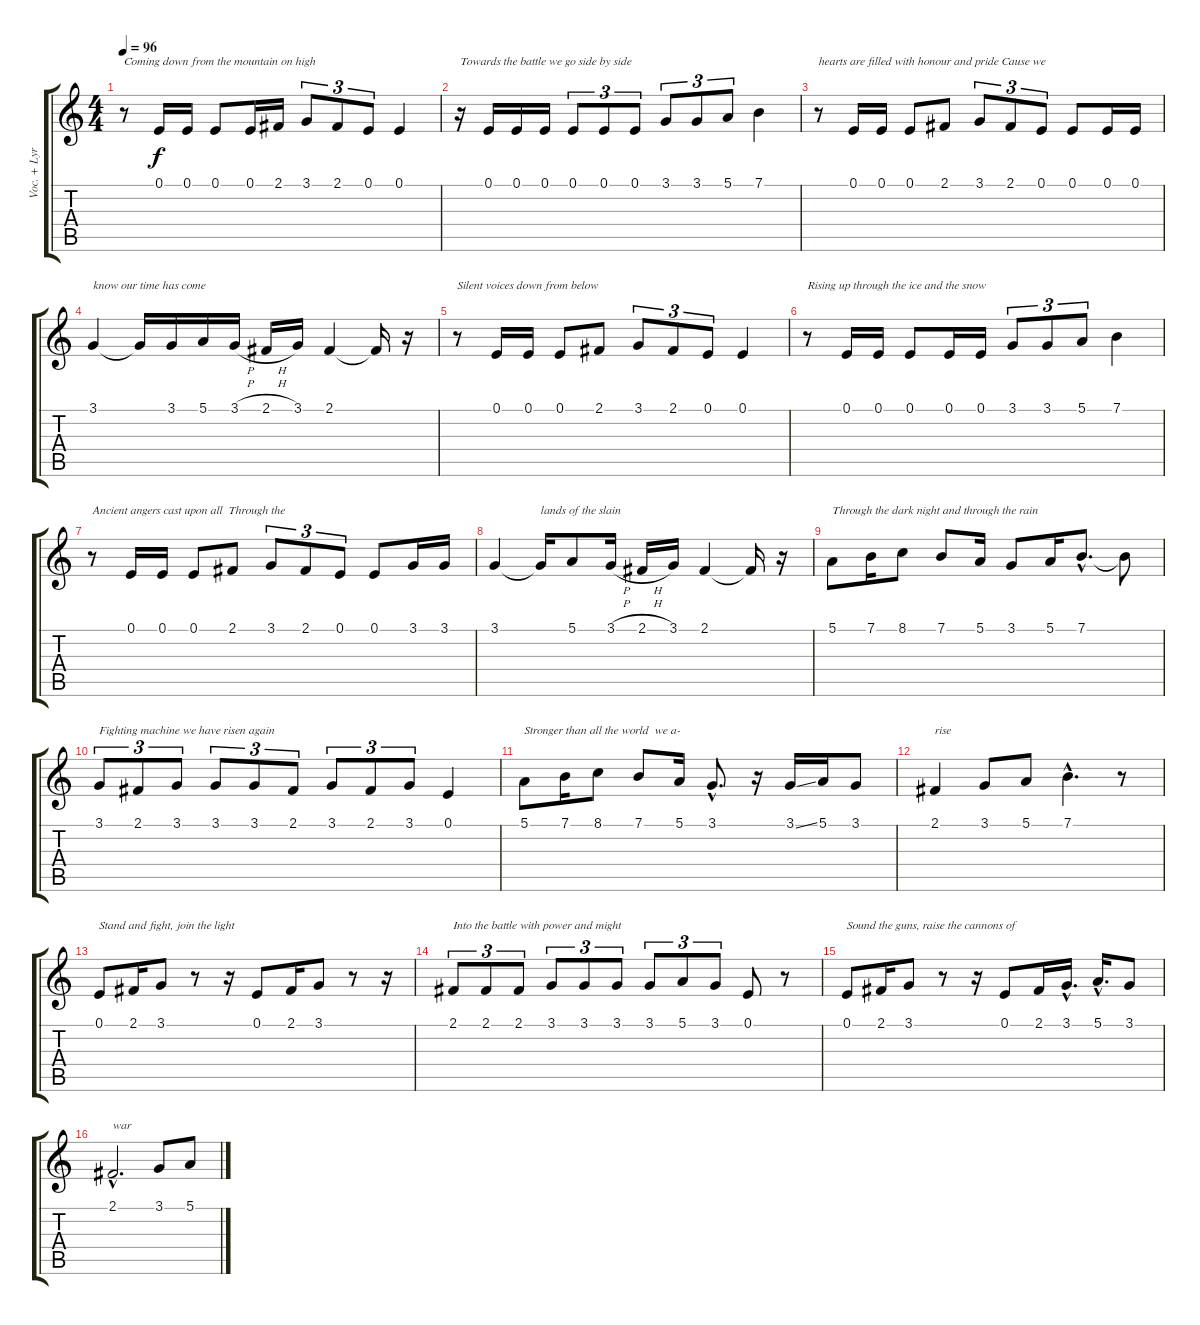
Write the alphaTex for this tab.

\track ("Voc. + Lyr." "Voc. + Lyr") {instrument frenchhorn}
\staff {score tabs}
\tuning (E4 B3 G3 D3 A2 E2) {hide}
\ts (4 4)
\tempo 96
\clef g2
\ks c
r.8{txt "Coming down from the mountain on high" dy f} 0.1.16 0.1.16 0.1.8 0.1.16 2.1.16 3.1.8{tu (3 2)} 2.1.8{tu (3 2)} 0.1.8{tu (3 2)} 0.1.4 |
r.16{txt "Towards the battle we go side by side "} 0.1.16 0.1.16 0.1.16 0.1.8{tu (3 2)} 0.1.8{tu (3 2)} 0.1.8{tu (3 2)} 3.1.8{tu (3 2)} 3.1.8{tu (3 2)} 5.1.8{tu (3 2)} 7.1.4 |
r.8{txt "hearts are filled with honour and pride Cause we"} 0.1.16 0.1.16 0.1.8 2.1.8 3.1.8{tu (3 2)} 2.1.8{tu (3 2)} 0.1.8{tu (3 2)} 0.1.8 0.1.16 0.1.16 |
3.1.4{txt "know our time has come "} 3.1{t}.16 3.1.16 5.1.16 3.1{h}.16 2.1{h}.16 3.1.16 2.1.4 2.1{t}.16 r.16 |
r.8{txt "Silent voices down from below "} 0.1.16 0.1.16 0.1.8 2.1.8 3.1.8{tu (3 2)} 2.1.8{tu (3 2)} 0.1.8{tu (3 2)} 0.1.4 |
r.8{txt "Rising up through the ice and the snow "} 0.1.16 0.1.16 0.1.8 0.1.16 0.1.16 3.1.8{tu (3 2)} 3.1.8{tu (3 2)} 5.1.8{tu (3 2)} 7.1.4 |
r.8{txt "Ancient angers cast upon all  Through the"} 0.1.16 0.1.16 0.1.8 2.1.8 3.1.8{tu (3 2)} 2.1.8{tu (3 2)} 0.1.8{tu (3 2)} 0.1.8 3.1.16 3.1.16 |
3.1.4 3.1{t}.16{txt "lands of the slain "} 5.1.8 3.1{h}.16 2.1{h}.16 3.1.16 2.1.4 2.1{t}.16 r.16 |
5.1.8{txt "Through the dark night and through the rain"} 7.1.16 8.1.8 7.1.8 5.1.16 3.1.8 5.1.16 7.1{hac}.8{d} 7.1{t}.8 |
3.1.8{tu (3 2) txt "Fighting machine we have risen again"} 2.1.8{tu (3 2)} 3.1.8{tu (3 2)} 3.1.8{tu (3 2)} 3.1.8{tu (3 2)} 2.1.8{tu (3 2)} 3.1.8{tu (3 2)} 2.1.8{tu (3 2)} 3.1.8{tu (3 2)} 0.1.4 |
5.1.8{txt "Stronger than all the world  we a-"} 7.1.16 8.1.8 7.1.8 5.1.16 3.1{hac}.8{d} r.16 3.1{ss}.16 5.1.16 3.1.8 |
2.1.4{txt "rise"} 3.1.8 5.1.8 7.1{hac}.4{d} r.8 |
0.1.8{txt "Stand and fight, join the light "} 2.1.16 3.1.8 r.8 r.16 0.1.8 2.1.16 3.1.8 r.8 r.16 |
2.1.8{tu (3 2) txt "Into the battle with power and might "} 2.1.8{tu (3 2)} 2.1.8{tu (3 2)} 3.1.8{tu (3 2)} 3.1.8{tu (3 2)} 3.1.8{tu (3 2)} 3.1.8{tu (3 2)} 5.1.8{tu (3 2)} 3.1.8{tu (3 2)} 0.1.8 r.8 |
0.1.8{txt "Sound the guns, raise the cannons of"} 2.1.16 3.1.8 r.8 r.16 0.1.8 2.1.16 3.1{hac}.16{d} 5.1{hac}.16{d} 3.1.8 |
2.1{hac}.2{d txt "war"} 3.1.8 5.1.8
